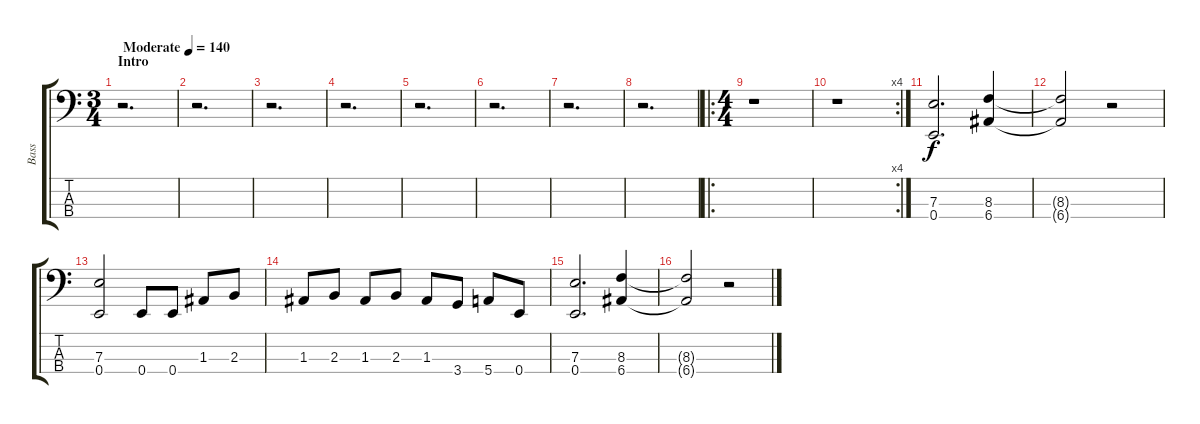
\track ("Bass" "Bass") {instrument electricbasspick}
\staff {score tabs}
\tuning (G2 D2 A1 E1) {hide}
\ts (3 4)
\section ("" "Intro")
\tempo (140 "Moderate")
\clef f4
\ks c
r.2{d dy f instrument electricbasspick} |
r.2{d} |
r.2{d} |
r.2{d} |
r.2{d} |
r.2{d} |
r.2{d} |
r.2{d} |
\ro
\ts (4 4)
r.1 |
\rc 4
r.1 |
(7.3 0.4).2{d} (8.3 6.4).4 |
(8.3{t} 6.4{t}).2 r.2 |
(7.3 0.4).2 0.4.8 0.4.8 1.3.8 2.3.8 |
1.3.8 2.3.8 1.3.8 2.3.8 1.3.8 3.4.8 5.4.8 0.4.8 |
(7.3 0.4).2{d} (8.3 6.4).4 |
(8.3{t} 6.4{t}).2 r.2
